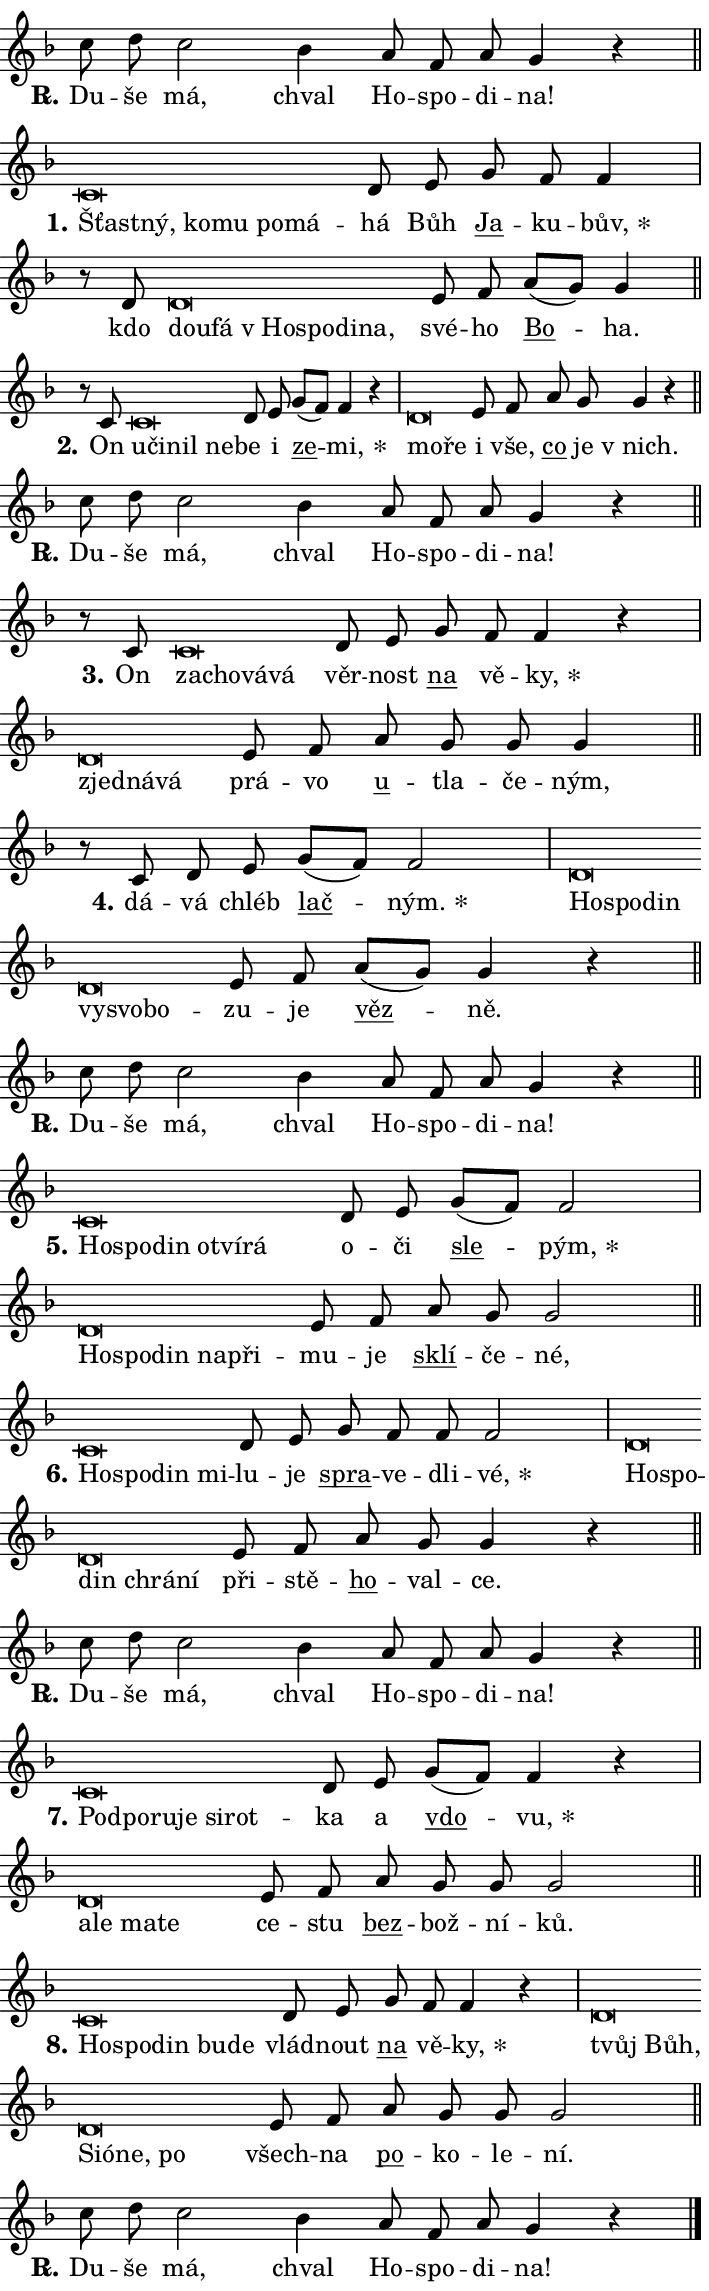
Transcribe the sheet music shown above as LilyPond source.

\version "2.24.0"
\header { tagline = "" }
\paper {
  indent = 0\cm
  top-margin = 0\cm
  right-margin = 0.13\cm % to fit lyric hyphens
  bottom-margin = 0\cm
  left-margin = 0\cm
  paper-width = 12\cm
  page-breaking = #ly:one-page-breaking
  system-system-spacing.basic-distance = #11
  score-system-spacing.basic-distance = #11
  ragged-last = ##f
}


%% Author: Thomas Morley
%% https://lists.gnu.org/archive/html/lilypond-user/2020-05/msg00002.html
#(define (line-position grob)
"Returns position of @var[grob} in current system:
   @code{'start}, if at first time-step
   @code{'end}, if at last time-step
   @code{'middle} otherwise
"
  (let* ((col (ly:item-get-column grob))
         (ln (ly:grob-object col 'left-neighbor))
         (rn (ly:grob-object col 'right-neighbor))
         (col-to-check-left (if (ly:grob? ln) ln col))
         (col-to-check-right (if (ly:grob? rn) rn col))
         (break-dir-left
           (and
             (ly:grob-property col-to-check-left 'non-musical #f)
             (ly:item-break-dir col-to-check-left)))
         (break-dir-right
           (and
             (ly:grob-property col-to-check-right 'non-musical #f)
             (ly:item-break-dir col-to-check-right))))
        (cond ((eqv? 1 break-dir-left) 'start)
              ((eqv? -1 break-dir-right) 'end)
              (else 'middle))))

#(define (tranparent-at-line-position vctor)
  (lambda (grob)
  "Relying on @code{line-position} select the relevant enry from @var{vctor}.
Used to determine transparency,"
    (case (line-position grob)
      ((end) (not (vector-ref vctor 0)))
      ((middle) (not (vector-ref vctor 1)))
      ((start) (not (vector-ref vctor 2))))))

noteHeadBreakVisibility =
#(define-music-function (break-visibility)(vector?)
"Makes @code{NoteHead}s transparent relying on @var{break-visibility}"
#{
  \override NoteHead.transparent =
    #(tranparent-at-line-position break-visibility)
#})

#(define delete-ledgers-for-transparent-note-heads
  (lambda (grob)
    "Reads whether a @code{NoteHead} is transparent.
If so this @code{NoteHead} is removed from @code{'note-heads} from
@var{grob}, which is supposed to be @code{LedgerLineSpanner}.
As a result ledgers are not printed for this @code{NoteHead}"
    (let* ((nhds-array (ly:grob-object grob 'note-heads))
           (nhds-list
             (if (ly:grob-array? nhds-array)
                 (ly:grob-array->list nhds-array)
                 '()))
           ;; Relies on the transparent-property being done before
           ;; Staff.LedgerLineSpanner.after-line-breaking is executed.
           ;; This is fragile ...
           (to-keep
             (remove
               (lambda (nhd)
                 (ly:grob-property nhd 'transparent #f))
               nhds-list)))
      ;; TODO find a better method to iterate over grob-arrays, similiar
      ;; to filter/remove etc for lists
      ;; For now rebuilt from scratch
      (set! (ly:grob-object grob 'note-heads)  '())
      (for-each
        (lambda (nhd)
          (ly:pointer-group-interface::add-grob grob 'note-heads nhd))
        to-keep))))

squashNotes = {
  \override NoteHead.X-extent = #'(-0.2 . 0.2)
  \override NoteHead.Y-extent = #'(-0.75 . 0)
  \override NoteHead.stencil =
    #(lambda (grob)
       (let ((pos (ly:grob-property grob 'staff-position)))
         (begin
           (if (< pos -7) (display "ERROR: Lower brevis then expected\n") (display ""))
           (if (<= pos -6) ly:text-interface::print ly:note-head::print))))
}
unSquashNotes = {
  \revert NoteHead.X-extent
  \revert NoteHead.Y-extent
  \revert NoteHead.stencil
}

hideNotes = \noteHeadBreakVisibility #begin-of-line-visible
unHideNotes = \noteHeadBreakVisibility #all-visible

% work-around for resetting accidentals
% https://lilypond.org/doc/v2.23/Documentation/notation/displaying-rhythms#unmetered-music
cadenzaMeasure = {
  \cadenzaOff
  \partial 1024 s1024
  \cadenzaOn
}

#(define-markup-command (accent layout props text) (markup?)
  "Underline accented syllable"
  (interpret-markup layout props
    #{\markup \override #'(offset . 4.3) \underline { #text }#}))

responsum = \markup \concat {
  "R" \hspace #-1.05 \path #0.1 #'((moveto 0 0.07) (lineto 0.9 0.8)) \hspace #0.05 "."
}

spaceSize = #0.6828661417322834 % exact space size for TeX Gyre Schola

\layout {
  \context {
    \Staff
    \remove "Time_signature_engraver"
    \override LedgerLineSpanner.after-line-breaking = #delete-ledgers-for-transparent-note-heads
  }
  \context {
    \Lyrics {
      \override LyricSpace.minimum-distance = \spaceSize
      \override LyricText.font-name = #"TeX Gyre Schola"
      \override LyricText.font-size = 1
      \override StanzaNumber.font-name = #"TeX Gyre Schola Bold"
      \override StanzaNumber.font-size = 1
    }
  }
  \context {
    \Score 
    \override NoteHead.text =
      #(lambda (grob) 
        (let ((pos (ly:grob-property grob 'staff-position)))
          #{\markup {
            \combine
              \halign #-0.55 \raise #(if (= pos -6) 0 0.5) \override #'(thickness . 2) \draw-line #'(3.2 . 0)
              \musicglyph "noteheads.sM1"
          }#}))
  }
}

% magnetic-lyrics.ily
%
%   written by
%     Jean Abou Samra <jean@abou-samra.fr>
%     Werner Lemberg <wl@gnu.org>
%
%   adapted by
%     Jiri Hon <jiri.hon@gmail.com>
%
% Version 2022-Apr-15

% https://www.mail-archive.com/lilypond-user@gnu.org/msg149350.html

#(define (Left_hyphen_pointer_engraver context)
   "Collect syllable-hyphen-syllable occurrences in lyrics and store
them in properties.  This engraver only looks to the left.  For
example, if the lyrics input is @code{foo -- bar}, it does the
following.

@itemize @bullet
@item
Set the @code{text} property of the @code{LyricHyphen} grob between
@q{foo} and @q{bar} to @code{foo}.

@item
Set the @code{left-hyphen} property of the @code{LyricText} grob with
text @q{foo} to the @code{LyricHyphen} grob between @q{foo} and
@q{bar}.
@end itemize

Use this auxiliary engraver in combination with the
@code{lyric-@/text::@/apply-@/magnetic-@/offset!} hook."
   (let ((hyphen #f)
         (text #f))
     (make-engraver
      (acknowledgers
       ((lyric-syllable-interface engraver grob source-engraver)
        (set! text grob)))
      (end-acknowledgers
       ((lyric-hyphen-interface engraver grob source-engraver)
        ;(when (not (grob::has-interface grob 'lyric-space-interface))
          (set! hyphen grob)));)
      ((stop-translation-timestep engraver)
       (when (and text hyphen)
         (ly:grob-set-object! text 'left-hyphen hyphen))
       (set! text #f)
       (set! hyphen #f)))))

#(define (lyric-text::apply-magnetic-offset! grob)
   "If the space between two syllables is less than the value in
property @code{LyricText@/.details@/.squash-threshold}, move the right
syllable to the left so that it gets concatenated with the left
syllable.

Use this function as a hook for
@code{LyricText@/.after-@/line-@/breaking} if the
@code{Left_@/hyphen_@/pointer_@/engraver} is active."
   (let ((hyphen (ly:grob-object grob 'left-hyphen #f)))
     (when hyphen
       (let ((left-text (ly:spanner-bound hyphen LEFT)))
         (when (grob::has-interface left-text 'lyric-syllable-interface)
           (let* ((common (ly:grob-common-refpoint grob left-text X))
                  (this-x-ext (ly:grob-extent grob common X))
                  (left-x-ext
                   (begin
                     ;; Trigger magnetism for left-text.
                     (ly:grob-property left-text 'after-line-breaking)
                     (ly:grob-extent left-text common X)))
                  ;; `delta` is the gap width between two syllables.
                  (delta (- (interval-start this-x-ext)
                            (interval-end left-x-ext)))
                  (details (ly:grob-property grob 'details))
                  (threshold (assoc-get 'squash-threshold details 0.2)))
             (when (< delta threshold)
               (let* (;; We have to manipulate the input text so that
                      ;; ligatures crossing syllable boundaries are not
                      ;; disabled.  For languages based on the Latin
                      ;; script this is essentially a beautification.
                      ;; However, for non-Western scripts it can be a
                      ;; necessity.
                      (lt (ly:grob-property left-text 'text))
                      (rt (ly:grob-property grob 'text))
                      (is-space (grob::has-interface hyphen 'lyric-space-interface))
                      (space (if is-space " " ""))
                      (extra-delta (if is-space spaceSize 0))
                      ;; Append new syllable.
                      (ltrt-space (if (and (string? lt) (string? rt))
                                (string-append lt space rt)
                                (make-concat-markup (list lt space rt))))
                      ;; Right-align `ltrt` to the right side.
                      (ltrt-space-markup (grob-interpret-markup
                               grob
                               (make-translate-markup
                                (cons (interval-length this-x-ext) 0)
                                (make-right-align-markup ltrt-space)))))
                 (begin
                   ;; Don't print `left-text`.
                   (ly:grob-set-property! left-text 'stencil #f)
                   ;; Set text and stencil (which holds all collected
                   ;; syllables so far) and shift it to the left.
                   (ly:grob-set-property! grob 'text ltrt-space)
                   (ly:grob-set-property! grob 'stencil ltrt-space-markup)
                   (ly:grob-translate-axis! grob (- (- delta extra-delta)) X))))))))))


#(define (lyric-hyphen::displace-bounds-first grob)
   ;; Make very sure this callback isn't triggered too early.
   (let ((left (ly:spanner-bound grob LEFT))
         (right (ly:spanner-bound grob RIGHT)))
     (ly:grob-property left 'after-line-breaking)
     (ly:grob-property right 'after-line-breaking)
     (ly:lyric-hyphen::print grob)))

squashThreshold = #0.4

\layout {
  \context {
    \Lyrics
    \consists #Left_hyphen_pointer_engraver
    \override LyricText.after-line-breaking =
      #lyric-text::apply-magnetic-offset!
    \override LyricHyphen.stencil = #lyric-hyphen::displace-bounds-first
    \override LyricText.details.squash-threshold = \squashThreshold
    \override LyricHyphen.minimum-distance = 0
    \override LyricHyphen.minimum-length = \squashThreshold
  }
}

squashText = \override LyricText.details.squash-threshold = 9999
unSquashText = \override LyricText.details.squash-threshold = \squashThreshold

leftText = \override LyricText.self-alignment-X = #LEFT
unLeftText = \revert LyricText.self-alignment-X

starOffset = #(lambda (grob) 
                (let ((x_offset (ly:self-alignment-interface::aligned-on-x-parent grob)))
                  (if (= x_offset 0) 0 (+ x_offset 1.2))))

star = #(define-music-function (syllable)(string?)
"Append star separator at the end of a syllable"
#{
  \once \override LyricText.X-offset = #starOffset
  \lyricmode { \markup {
    #syllable
    \override #'((font-name . "TeX Gyre Schola Bold")) \hspace #0.2 \lower #0.65 \larger "*"
  } }
#})

starAccent = #(define-music-function (syllable)(string?)
"Append star separator at the end of a syllable and make accent"
#{
  \once \override LyricText.X-offset = #starOffset
  \lyricmode { \markup {
    \accent #syllable
    \override #'((font-name . "TeX Gyre Schola Bold")) \hspace #0.2 \lower #0.65 \larger "*"
  } }
#})

breath = #(define-music-function (syllable)(string?)
"Append breathing indicator at the end of a syllable"
#{
  \lyricmode { \markup { #syllable "+" } }
#})

optionalBreath = #(define-music-function (syllable)(string?)
"Append optional breathing indicator at the end of a syllable"
#{
  \lyricmode { \markup { #syllable "(+)" } }
#})


\score {
    <<
        \new Voice = "melody" { \cadenzaOn \key f \major \relative { c''8 d c2 bes4 a8 f a g4 r \cadenzaMeasure \bar "||" \break } }
        \new Lyrics \lyricsto "melody" { \lyricmode { \set stanza = \responsum
Du -- še má, chval Ho -- spo -- di -- na! } }
    >>
    \layout {}
}

\score {
    <<
        \new Voice = "melody" { \cadenzaOn \key f \major \relative { \squashNotes c'\breve*1/16 \hideNotes \breve*1/16 \bar "" \breve*1/16 \bar "" \breve*1/16 \bar "" \breve*1/16 \breve*1/16 \bar "" \unHideNotes \unSquashNotes d8 e \bar "" g f f4 \cadenzaMeasure \bar "|" r8 d8 \squashNotes d\breve*1/16 \hideNotes \breve*1/16 \bar "" \breve*1/16 \bar "" \breve*1/16 \bar "" \breve*1/16 \breve*1/16 \bar "" \unHideNotes \unSquashNotes e8 f \bar "" a[( g)] g4 \cadenzaMeasure \bar "||" \break } }
        \new Lyrics \lyricsto "melody" { \lyricmode { \set stanza = "1."
\leftText Šťast -- \squashText ný, ko -- mu po -- má -- \unLeftText \unSquashText há Bůh \markup \accent Ja -- ku -- \star bův, kdo \leftText dou -- \squashText fá "v Ho" -- spo -- di -- na, \unLeftText \unSquashText své -- ho \markup \accent Bo -- ha. } }
    >>
    \layout {}
}

\score {
    <<
        \new Voice = "melody" { \cadenzaOn \key f \major \relative { r8 c'8 \squashNotes c\breve*1/16 \hideNotes \breve*1/16 \bar "" \breve*1/16 \breve*1/16 \bar "" \unHideNotes \unSquashNotes d8 e \bar "" g[( f)] f4 r \cadenzaMeasure \bar "|" \squashNotes d\breve*1/16 \hideNotes \breve*1/16 \bar "" \unHideNotes \unSquashNotes e8 f \bar "" a g g4 r \cadenzaMeasure \bar "||" \break } }
        \new Lyrics \lyricsto "melody" { \lyricmode { \set stanza = "2."
On \leftText u -- \squashText či -- nil ne -- \unLeftText \unSquashText be i \markup \accent ze -- \star mi, \leftText mo -- \squashText ře \unLeftText \unSquashText i vše, \markup \accent co je "v nich." } }
    >>
    \layout {}
}

\score {
    <<
        \new Voice = "melody" { \cadenzaOn \key f \major \relative { c''8 d c2 bes4 a8 f a g4 r \cadenzaMeasure \bar "||" \break } }
        \new Lyrics \lyricsto "melody" { \lyricmode { \set stanza = \responsum
Du -- še má, chval Ho -- spo -- di -- na! } }
    >>
    \layout {}
}

\score {
    <<
        \new Voice = "melody" { \cadenzaOn \key f \major \relative { r8 c'8 \squashNotes c\breve*1/16 \hideNotes \breve*1/16 \bar "" \breve*1/16 \breve*1/16 \bar "" \unHideNotes \unSquashNotes d8 e \bar "" g f f4 r \cadenzaMeasure \bar "|" \squashNotes d\breve*1/16 \hideNotes \breve*1/16 \breve*1/16 \bar "" \unHideNotes \unSquashNotes e8 f \bar "" a g g g4 \cadenzaMeasure \bar "||" \break } }
        \new Lyrics \lyricsto "melody" { \lyricmode { \set stanza = "3."
On \leftText za -- \squashText cho -- vá -- vá \unLeftText \unSquashText věr -- nost \markup \accent na vě -- \star ky, \leftText zjed -- \squashText ná -- vá \unLeftText \unSquashText prá -- vo \markup \accent u -- tla -- če -- ným, } }
    >>
    \layout {}
}

\score {
    <<
        \new Voice = "melody" { \cadenzaOn \key f \major \relative { r8 c' d8 e \bar "" g[( f)] f2 \cadenzaMeasure \bar "|" \squashNotes d\breve*1/16 \hideNotes \breve*1/16 \bar "" \breve*1/16 \bar "" \breve*1/16 \bar "" \breve*1/16 \breve*1/16 \bar "" \unHideNotes \unSquashNotes e8 f \bar "" a[( g)] g4 r \cadenzaMeasure \bar "||" \break } }
        \new Lyrics \lyricsto "melody" { \lyricmode { \set stanza = "4."
dá -- vá chléb \markup \accent lač -- \star ným. \leftText Ho -- \squashText spo -- din vy -- svo -- bo -- \unLeftText \unSquashText zu -- je \markup \accent věz -- ně. } }
    >>
    \layout {}
}

\score {
    <<
        \new Voice = "melody" { \cadenzaOn \key f \major \relative { c''8 d c2 bes4 a8 f a g4 r \cadenzaMeasure \bar "||" \break } }
        \new Lyrics \lyricsto "melody" { \lyricmode { \set stanza = \responsum
Du -- še má, chval Ho -- spo -- di -- na! } }
    >>
    \layout {}
}

\score {
    <<
        \new Voice = "melody" { \cadenzaOn \key f \major \relative { \squashNotes c'\breve*1/16 \hideNotes \breve*1/16 \bar "" \breve*1/16 \bar "" \breve*1/16 \bar "" \breve*1/16 \breve*1/16 \bar "" \unHideNotes \unSquashNotes d8 e \bar "" g[( f)] f2 \cadenzaMeasure \bar "|" \squashNotes d\breve*1/16 \hideNotes \breve*1/16 \bar "" \breve*1/16 \bar "" \breve*1/16 \breve*1/16 \bar "" \unHideNotes \unSquashNotes e8 f \bar "" a g g2 \cadenzaMeasure \bar "||" \break } }
        \new Lyrics \lyricsto "melody" { \lyricmode { \set stanza = "5."
\leftText Ho -- \squashText spo -- din o -- tví -- rá \unLeftText \unSquashText o -- či \markup \accent sle -- \star pým, \leftText Ho -- \squashText spo -- din na -- při -- \unLeftText \unSquashText mu -- je \markup \accent sklí -- če -- né, } }
    >>
    \layout {}
}

\score {
    <<
        \new Voice = "melody" { \cadenzaOn \key f \major \relative { \squashNotes c'\breve*1/16 \hideNotes \breve*1/16 \bar "" \breve*1/16 \breve*1/16 \bar "" \unHideNotes \unSquashNotes d8 e \bar "" g f f f2 \cadenzaMeasure \bar "|" \squashNotes d\breve*1/16 \hideNotes \breve*1/16 \bar "" \breve*1/16 \bar "" \breve*1/16 \breve*1/16 \bar "" \unHideNotes \unSquashNotes e8 f \bar "" a g g4 r \cadenzaMeasure \bar "||" \break } }
        \new Lyrics \lyricsto "melody" { \lyricmode { \set stanza = "6."
\leftText Ho -- \squashText spo -- din mi -- \unLeftText \unSquashText lu -- je \markup \accent spra -- ve -- dli -- \star vé, \leftText Ho -- \squashText spo -- din chrá -- ní \unLeftText \unSquashText při -- stě -- \markup \accent ho -- val -- ce. } }
    >>
    \layout {}
}

\score {
    <<
        \new Voice = "melody" { \cadenzaOn \key f \major \relative { c''8 d c2 bes4 a8 f a g4 r \cadenzaMeasure \bar "||" \break } }
        \new Lyrics \lyricsto "melody" { \lyricmode { \set stanza = \responsum
Du -- še má, chval Ho -- spo -- di -- na! } }
    >>
    \layout {}
}

\score {
    <<
        \new Voice = "melody" { \cadenzaOn \key f \major \relative { \squashNotes c'\breve*1/16 \hideNotes \breve*1/16 \bar "" \breve*1/16 \bar "" \breve*1/16 \bar "" \breve*1/16 \breve*1/16 \bar "" \unHideNotes \unSquashNotes d8 e \bar "" g[( f)] f4 r \cadenzaMeasure \bar "|" \squashNotes d\breve*1/16 \hideNotes \breve*1/16 \bar "" \breve*1/16 \breve*1/16 \bar "" \unHideNotes \unSquashNotes e8 f \bar "" a g g g2 \cadenzaMeasure \bar "||" \break } }
        \new Lyrics \lyricsto "melody" { \lyricmode { \set stanza = "7."
\leftText Pod -- \squashText po -- ru -- je si -- rot -- \unLeftText \unSquashText ka a \markup \accent vdo -- \star vu, \leftText a -- \squashText le ma -- te \unLeftText \unSquashText ce -- stu \markup \accent bez -- bož -- ní -- ků. } }
    >>
    \layout {}
}

\score {
    <<
        \new Voice = "melody" { \cadenzaOn \key f \major \relative { \squashNotes c'\breve*1/16 \hideNotes \breve*1/16 \bar "" \breve*1/16 \bar "" \breve*1/16 \breve*1/16 \bar "" \unHideNotes \unSquashNotes d8 e \bar "" g f f4 r \cadenzaMeasure \bar "|" \squashNotes d\breve*1/16 \hideNotes \breve*1/16 \bar "" \breve*1/16 \bar "" \breve*1/16 \bar "" \breve*1/16 \breve*1/16 \bar "" \unHideNotes \unSquashNotes e8 f \bar "" a g g g2 \cadenzaMeasure \bar "||" \break } }
        \new Lyrics \lyricsto "melody" { \lyricmode { \set stanza = "8."
\leftText Ho -- \squashText spo -- din bu -- de \unLeftText \unSquashText vlád -- nout \markup \accent na vě -- \star ky, \leftText tvůj \squashText Bůh, Si -- ó -- ne, po \unLeftText \unSquashText všech -- na \markup \accent po -- ko -- le -- ní. } }
    >>
    \layout {}
}

\score {
    <<
        \new Voice = "melody" { \cadenzaOn \key f \major \relative { c''8 d c2 bes4 a8 f a g4 r \cadenzaMeasure \bar "||" \break } \bar "|." }
        \new Lyrics \lyricsto "melody" { \lyricmode { \set stanza = \responsum
Du -- še má, chval Ho -- spo -- di -- na! } }
    >>
    \layout {}
}
